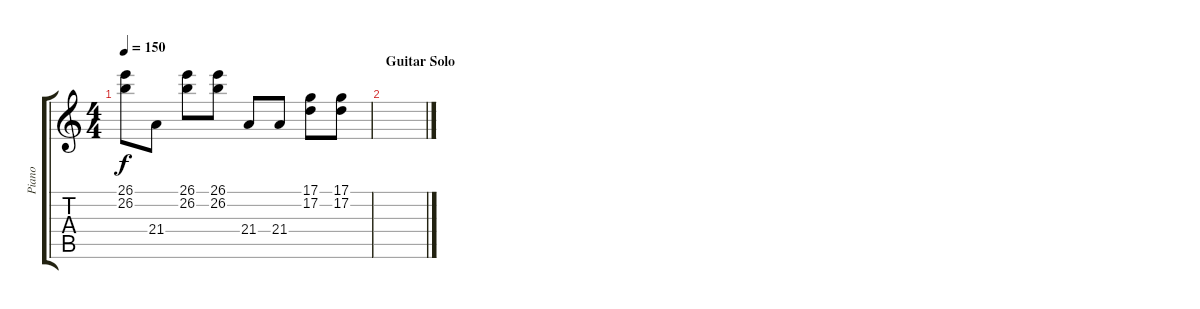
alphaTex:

\track ("Piano" "Piano") {instrument electricgrandpiano}
\staff {score tabs}
\tuning (D4 A3 F3 C3 G2 D2) {hide}
\ts (4 4)
\tempo 150
\clef g2
\ks c
(26.1 26.2).8{dy f} 21.4.8 (26.1 26.2).8 (26.1 26.2).8 21.4.8 21.4.8 (17.1 17.2).8 (17.1 17.2).8 |
\section ("" "Guitar Solo")
